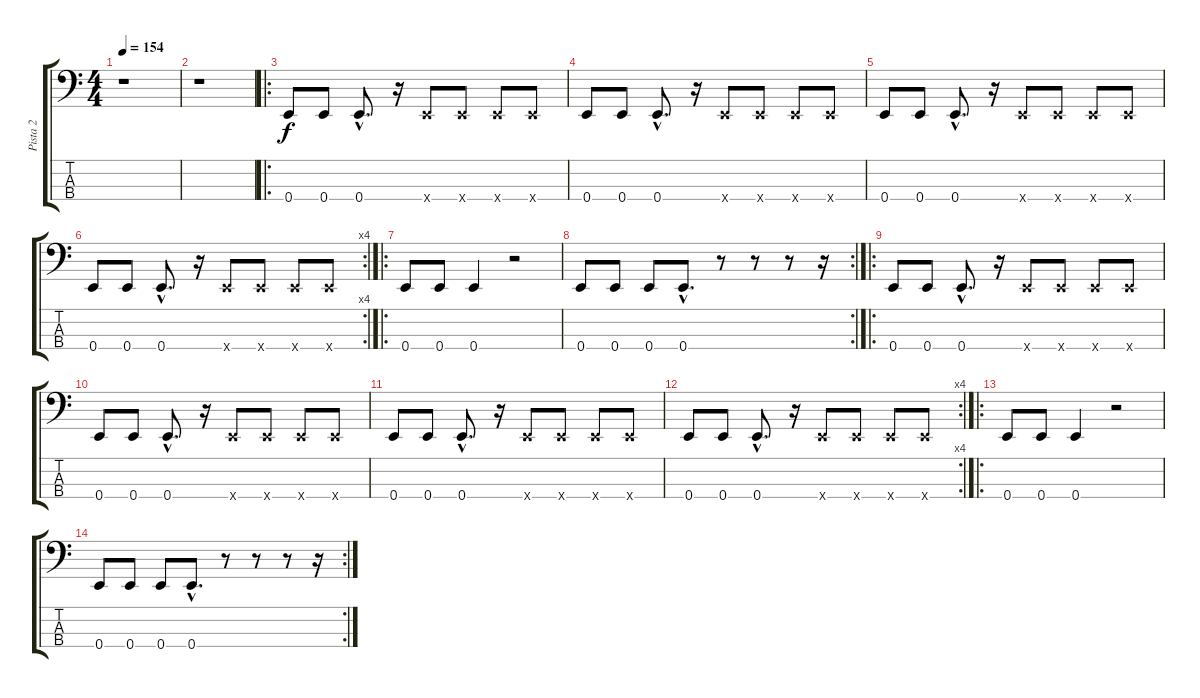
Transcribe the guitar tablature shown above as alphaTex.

\track ("Pista 2" "Pista 2") {instrument slapbass1}
\staff {score tabs}
\tuning (G2 D2 A1 E1) {hide}
\ts (4 4)
\tempo 154
\clef f4
\ks c
r.1{dy f instrument slapbass1} |
r.1 |
\ro
0.4.8 0.4.8 0.4{hac}.8{d} r.16 0.4{x}.8 0.4{x}.8 0.4{x}.8 0.4{x}.8 |
0.4.8 0.4.8 0.4{hac}.8{d} r.16 0.4{x}.8 0.4{x}.8 0.4{x}.8 0.4{x}.8 |
0.4.8 0.4.8 0.4{hac}.8{d} r.16 0.4{x}.8 0.4{x}.8 0.4{x}.8 0.4{x}.8 |
\rc 4
0.4.8 0.4.8 0.4{hac}.8{d} r.16 0.4{x}.8 0.4{x}.8 0.4{x}.8 0.4{x}.8 |
\ro
0.4.8 0.4.8 0.4.4 r.2 |
\rc 2
0.4.8 0.4.8 0.4.8 0.4{hac}.8{d} r.8 r.8 r.8 r.16 |
\ro
0.4.8 0.4.8 0.4{hac}.8{d} r.16 0.4{x}.8 0.4{x}.8 0.4{x}.8 0.4{x}.8 |
0.4.8 0.4.8 0.4{hac}.8{d} r.16 0.4{x}.8 0.4{x}.8 0.4{x}.8 0.4{x}.8 |
0.4.8 0.4.8 0.4{hac}.8{d} r.16 0.4{x}.8 0.4{x}.8 0.4{x}.8 0.4{x}.8 |
\rc 4
0.4.8 0.4.8 0.4{hac}.8{d} r.16 0.4{x}.8 0.4{x}.8 0.4{x}.8 0.4{x}.8 |
\ro
0.4.8 0.4.8 0.4.4 r.2 |
\rc 2
0.4.8 0.4.8 0.4.8 0.4{hac}.8{d} r.8 r.8 r.8 r.16
